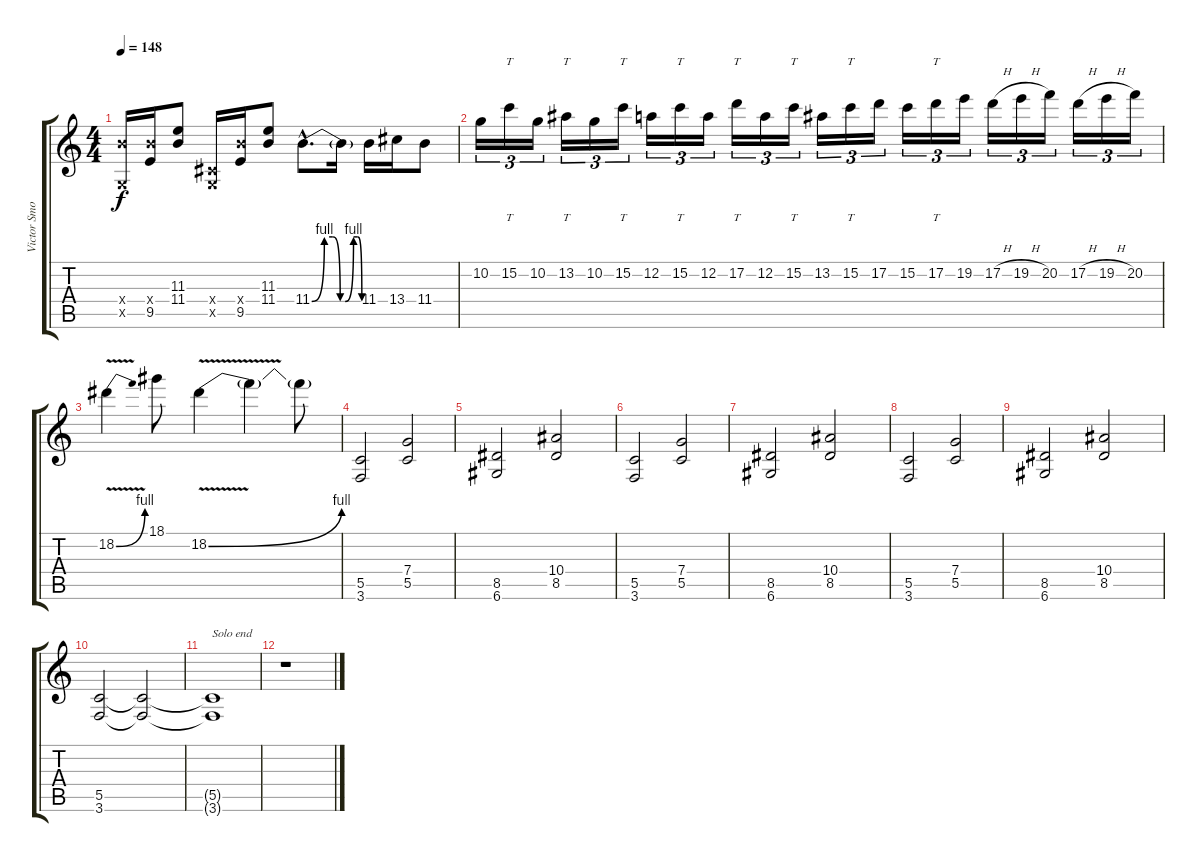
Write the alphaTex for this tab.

\track ("Victor Smolski" "Victor Smo") {instrument distortionguitar}
\staff {score tabs}
\tuning (D4 A3 F3 C3 G2 D2) {hide}
\ts (4 4)
\tempo 148
\clef g2
\ks c
(11.4{x} 0.5{x}).16{dy f} (11.4{x} 9.5).16 (11.3 11.4).8 (1.4{x} 0.5{x}).16 (11.4{x} 9.5).16 (11.3 11.4).8 11.4{be (custom 0 0 15 4 25 4 34 0 40 0 50 4 55 4 60 0) hac}.8{d} 11.4{t}.16 11.4.16 13.4.16 11.4.8 |
10.2.16{tu (3 2)} 15.2.16{tt tu (3 2)} 10.2.16{tu (3 2)} 13.2.16{tt tu (3 2)} 10.2.16{tu (3 2)} 15.2.16{tt tu (3 2)} 12.2.16{tu (3 2)} 15.2.16{tt tu (3 2)} 12.2.16{tu (3 2)} 17.2.16{tt tu (3 2)} 12.2.16{tu (3 2)} 15.2.16{tt tu (3 2)} 13.2.16{tu (3 2)} 15.2.16{tt tu (3 2)} 17.2.16{tu (3 2)} 15.2.16{tu (3 2)} 17.2.16{tt tu (3 2)} 19.2.16{tu (3 2)} 17.2{h}.16{tu (3 2)} 19.2{h}.16{tu (3 2)} 20.2.16{tu (3 2)} 17.2{h}.16{tu (3 2)} 19.2{h}.16{tu (3 2)} 20.2.16{tu (3 2)} |
18.2{be (bend 0 0 60 4) v}.4 18.1.8 18.2{be (bend 0 0 60 4) v}.4 18.2{t}.4 18.2{t}.8 |
(5.5 3.6).2 (7.4 5.5).2 |
(8.5 6.6).2 (10.4 8.5).2 |
(5.5 3.6).2 (7.4 5.5).2 |
(8.5 6.6).2 (10.4 8.5).2 |
(5.5 3.6).2 (7.4 5.5).2 |
(8.5 6.6).2 (10.4 8.5).2 |
(5.5 3.6).2 (5.5{t} 3.6{t}).2 |
(5.5{t} 3.6{t}).1{txt "Solo end"} |
r.1
